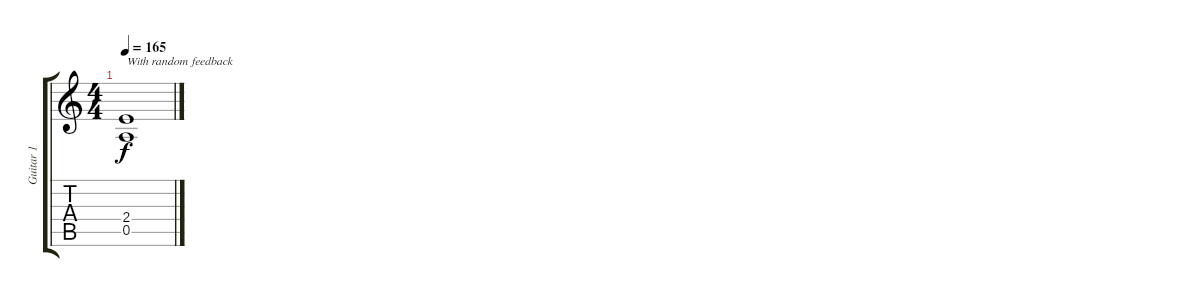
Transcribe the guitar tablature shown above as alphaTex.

\track ("Guitar 1" "Guitar 1") {instrument distortionguitar}
\staff {score tabs}
\tuning (E4 B3 G3 D3 A2 E2) {hide}
\ts (4 4)
\tempo 165
\clef g2
\ks c
(2.4{t} 0.5{t}).1{txt "With random feedback" dy f volume 0}
